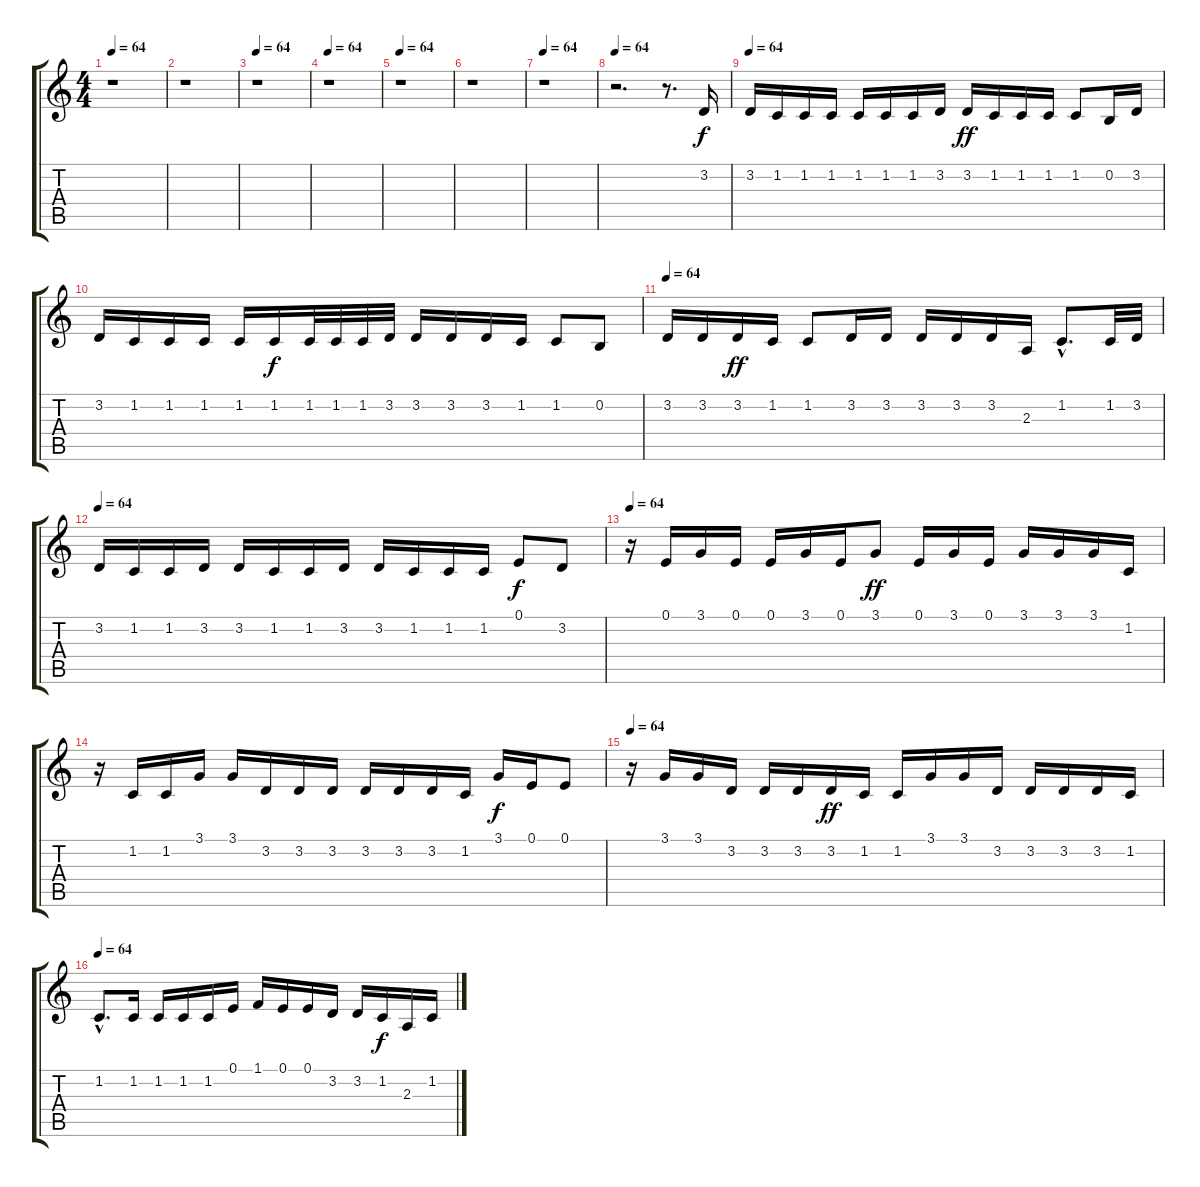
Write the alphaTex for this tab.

\track "" {instrument violin}
\staff {score tabs}
\tuning (E4 B3 G3 D3 A2 E2) {hide}
\ts (4 4)
\tempo 64
\clef g2
\ks c
r.1{dy f instrument violin} |
r.1 |
\tempo 64
r.1 |
\tempo 64
r.1 |
\tempo 64
r.1 |
r.1 |
\tempo 64
r.1 |
\tempo 64
r.2{d} r.8{d} 3.2.16 |
\tempo 64
3.2.16 1.2.16 1.2.16 1.2.16 1.2.16 1.2.16 1.2.16 3.2.16 3.2.16{dy ff} 1.2.16 1.2.16 1.2.16 1.2.8 0.2.16 3.2.16 |
3.2.16 1.2.16 1.2.16 1.2.16 1.2.16 1.2.16{dy f} 1.2.32 1.2.32 1.2.32 3.2.32 3.2.16 3.2.16 3.2.16 1.2.16 1.2.8 0.2.8 |
\tempo 64
3.2.16 3.2.16 3.2.16{dy ff} 1.2.16 1.2.8 3.2.16 3.2.16 3.2.16 3.2.16 3.2.16 2.3.16 1.2{hac}.8{d} 1.2.32 3.2.32 |
\tempo 64
3.2.16 1.2.16 1.2.16 3.2.16 3.2.16 1.2.16 1.2.16 3.2.16 3.2.16 1.2.16 1.2.16 1.2.16 0.1.8{dy f} 3.2.8 |
\tempo 64
r.16 0.1.16 3.1.16 0.1.16 0.1.16 3.1.16 0.1.16 3.1.8{dy ff} 0.1.16 3.1.16 0.1.16 3.1.16 3.1.16 3.1.16 1.2.16 |
r.16 1.2.16 1.2.16 3.1.16 3.1.16 3.2.16 3.2.16 3.2.16 3.2.16 3.2.16 3.2.16 1.2.16 3.1.16{dy f} 0.1.16 0.1.8 |
\tempo 64
r.16 3.1.16 3.1.16 3.2.16 3.2.16 3.2.16 3.2.16{dy ff} 1.2.16 1.2.16 3.1.16 3.1.16 3.2.16 3.2.16 3.2.16 3.2.16 1.2.16 |
\tempo 64
1.2{hac}.8{d} 1.2.16 1.2.16 1.2.16 1.2.16 0.1.16 1.1.16 0.1.16 0.1.16 3.2.16 3.2.16 1.2.16{dy f} 2.3.16 1.2.16
